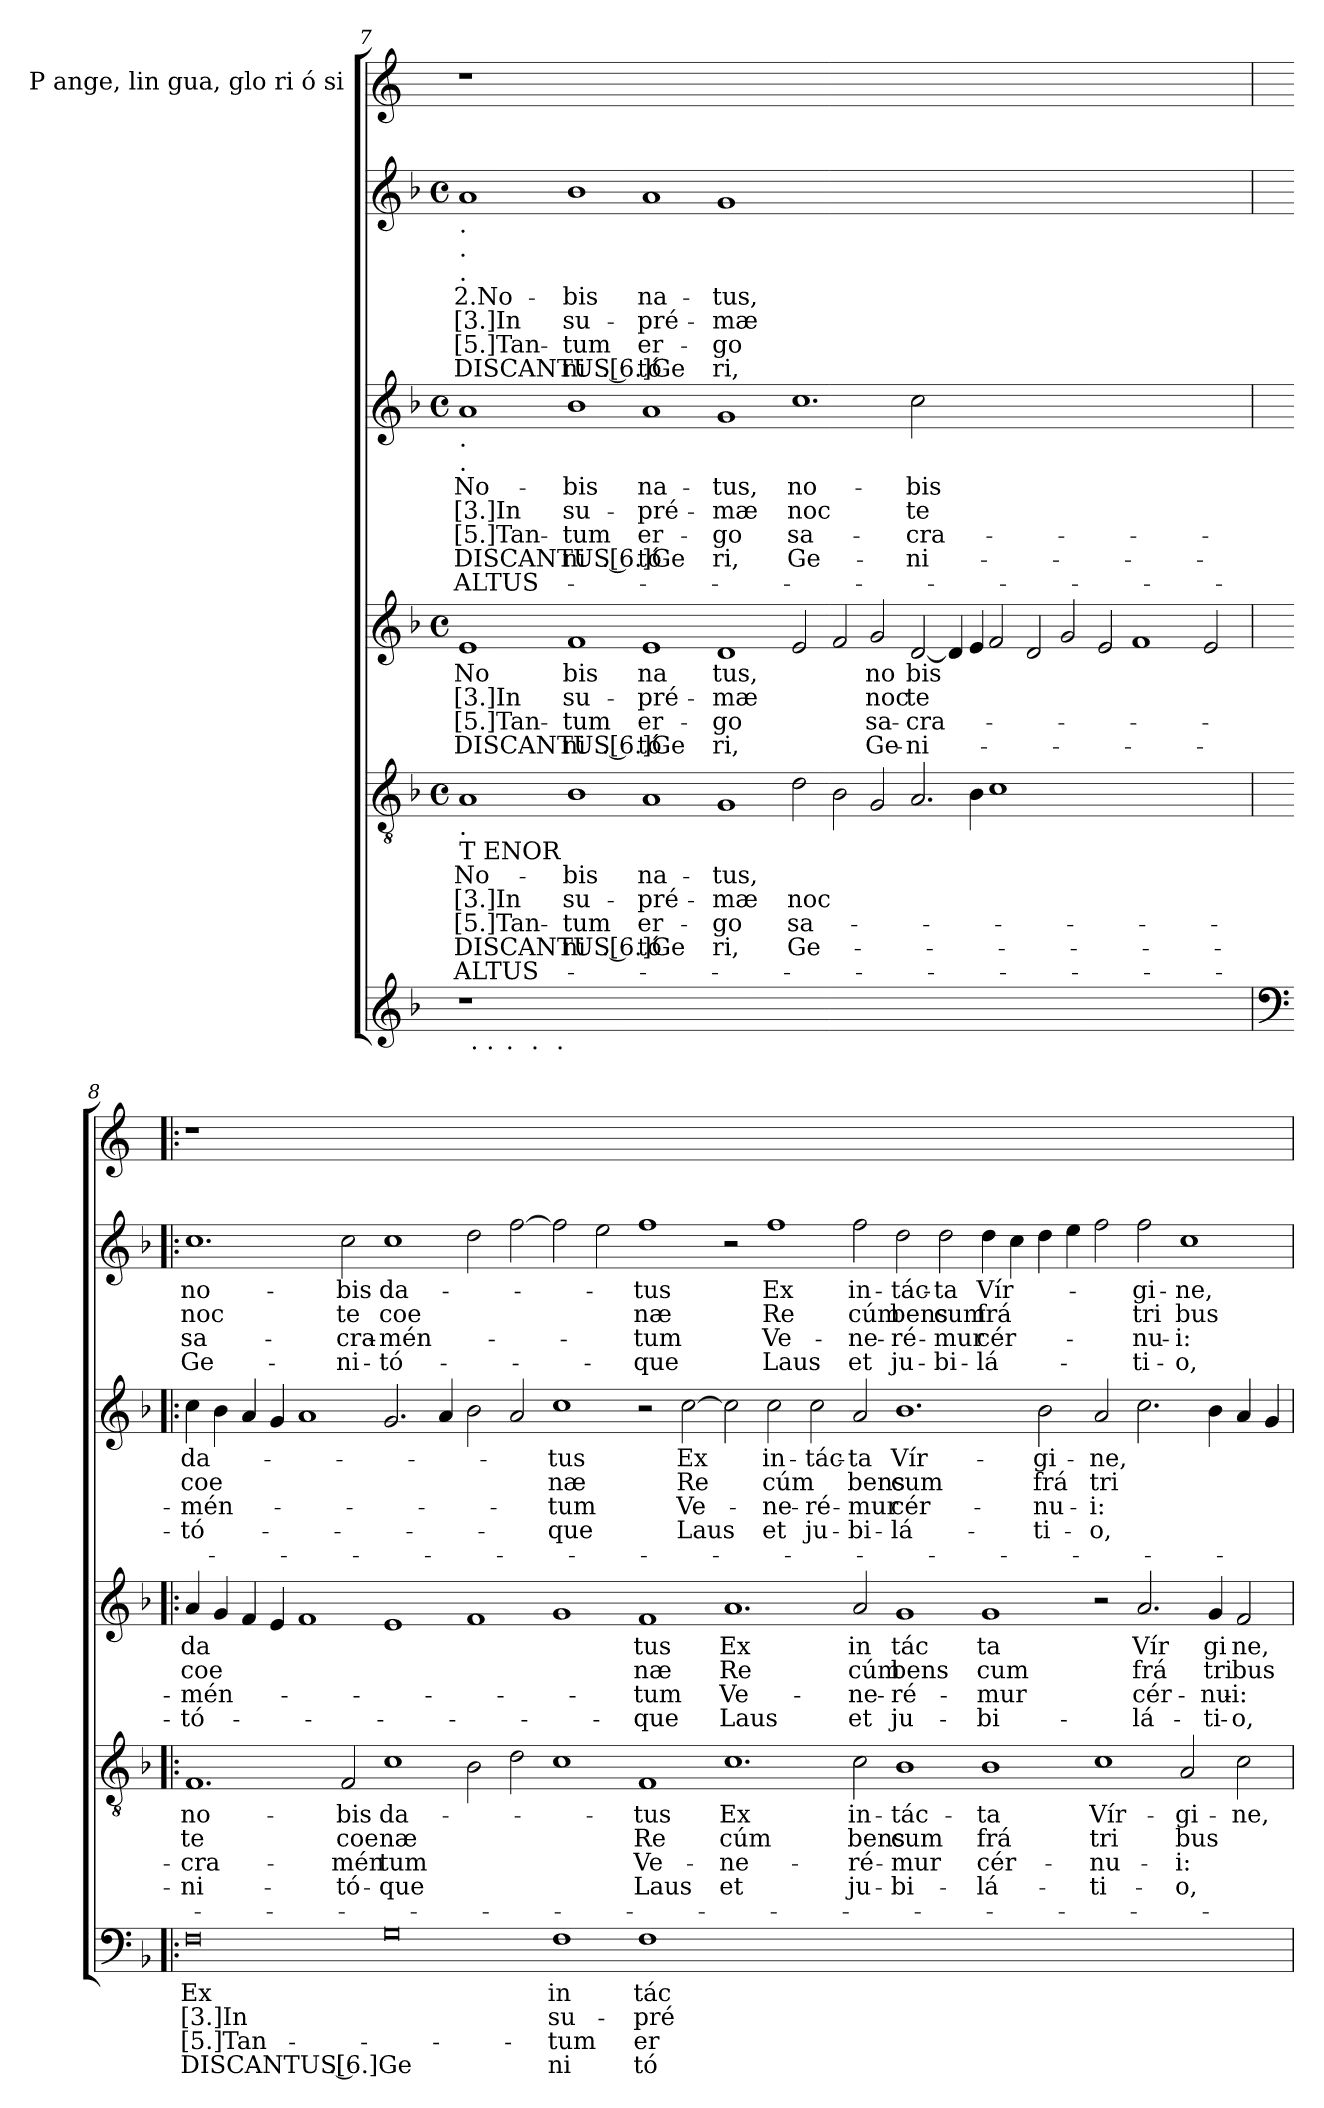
**kern	**text	**text	**text	**text	**kern	**text	**text	**text	**text	**text	**kern	**text	**text	**text	**text	**kern	**text	**text	**text	**text	**text	**kern	**text	**text	**text	**text	**kern
*part6	*part6	*part6	*part6	*part6	*part5	*part5	*part5	*part5	*part5	*part5	*part4	*part4	*part4	*part4	*part4	*part3	*part3	*part3	*part3	*part3	*part3	*part2	*part2	*part2	*part2	*part2	*part1
*staff6	*staff6	*staff6	*staff6	*staff6	*staff5	*staff5	*staff5	*staff5	*staff5	*staff5	*staff4	*staff4	*staff4	*staff4	*staff4	*staff3	*staff3	*staff3	*staff3	*staff3	*staff3	*staff2	*staff2	*staff2	*staff2	*staff2	*staff1
*	*	*	*	*	*	*	*	*	*	*	*	*	*	*	*	*	*	*	*	*	*	*	*	*	*	*	*I"P ange, lin gua, glo ri ó si
!!LO:LB:g=z
*clefG2	*	*	*	*	*clefGv2	*	*	*	*	*	*clefG2	*	*	*	*	*clefG2	*	*	*	*	*	*clefG2	*	*	*	*	*clefG2
*k[b-]	*	*	*	*	*k[b-]	*	*	*	*	*	*k[b-]	*	*	*	*	*k[b-]	*	*	*	*	*	*k[b-]	*	*	*	*	*k[]
*F:	*	*	*	*	*F:	*	*	*	*	*	*F:	*	*	*	*	*F:	*	*	*	*	*	*F:	*	*	*	*	*C:
*	*	*	*	*	*M4/4	*	*	*	*	*	*M4/4	*	*	*	*	*M4/4	*	*	*	*	*	*M4/4	*	*	*	*	*
*	*	*	*	*	*met(c)	*	*	*	*	*	*met(c)	*	*	*	*	*met(c)	*	*	*	*	*	*met(c)	*	*	*	*	*
=7	=7	=7	=7	=7	=7	=7	=7	=7	=7	=7	=7	=7	=7	=7	=7	=7	=7	=7	=7	=7	=7	=7	=7	=7	=7	=7	=7
!	!	!	!	!	!	!	!	!	!	!	!	!	!	!	!	!	!	!	!	!	!	!LO:TX:b:t=.	!	!	!	!	!
!	!	!	!	!	!	!	!	!	!	!	!	!	!	!	!	!	!	!	!	!	!	!LO:TX:b:t=.	!	!	!	!	!
!	!	!	!	!	!	!	!	!	!	!	!	!	!	!	!	!	!	!	!	!	!	!LO:TX:b:t=.	!	!	!	!	!
!	!	!	!	!	!	!	!	!	!	!	!	!	!	!	!	!LO:TX:b:t=.	!	!	!	!	!	!	!	!	!	!	!
!	!	!	!	!	!	!	!	!	!	!	!	!	!	!	!	!LO:TX:b:t=.	!	!	!	!	!	!	!	!	!	!	!
!	!	!	!	!	!LO:TX:b:t=.	!	!	!	!	!	!	!	!	!	!	!	!	!	!	!	!	!	!	!	!	!	!
!	!	!	!	!	!LO:TX:b:t=T ENOR	!	!	!	!	!	!	!	!	!	!	!	!	!	!	!	!	!	!	!	!	!	!
!	!	!	!	!	!	!LO:LY:b	!LO:LY:b	!LO:LY:b	!LO:LY:b	!LO:LY:b	!	!LO:LY:b	!LO:LY:b	!LO:LY:b	!LO:LY:b	!	!LO:LY:b	!LO:LY:b	!LO:LY:b	!LO:LY:b	!LO:LY:b	!	!LO:LY:b:rj	!LO:LY:b:rj	!LO:LY:b:rj	!LO:LY:b:rj	!
*^	*	*	*	*	*	*	*	*	*	*	*	*	*	*	*	*	*	*	*	*	*	*	*	*	*	*	*
*	*^	*	*	*	*	*	*	*	*	*	*	*	*	*	*	*	*	*	*	*	*	*	*	*	*	*	*	*
*	*	*^	*	*	*	*	*	*	*	*	*	*	*	*	*	*	*	*	*	*	*	*	*	*	*	*	*	*	*
*	*	*	*^	*	*	*	*	*	*	*	*	*	*	*	*	*	*	*	*	*	*	*	*	*	*	*	*	*	*	*
*	*	*	*	*^	*	*	*	*	*	*	*	*	*	*	*	*	*	*	*	*	*	*	*	*	*	*	*	*	*	*	*
1r	16.ryy	4ryy	4...ryy	2ryy	2ryy	.	.	.	.	1A	No-	[3.]In	[5.]Tan-	DISCANTUS .[6.]Ge	ALTUS-	1e	No	[3.]In	[5.]Tan-	DISCANTUS .[6.]Ge	1a	No-	[3.]In	[5.]Tan-	DISCANTUS .[6.]Ge	ALTUS-	1a	2.No-	[3.]In	[5.]Tan-	DISCANTUS .[6.]Ge	1r
!	!LO:TX:b:t=.	!	!	!	!	!	!	!	!	!	!	!	!	!	!	!	!	!	!	!	!	!	!	!	!	!	!	!	!	!	!	!
.	1ryy	.	.	.	.	.	.	.	.	.	.	.	.	.	.	.	.	.	.	.	.	.	.	.	.	.	.	.	.	.	.	.
!	!	!LO:TX:b:t=.	!	!	!	!	!	!	!	!	!	!	!	!	!	!	!	!	!	!	!	!	!	!	!	!	!	!	!	!	!	!
.	.	1ryy	.	.	.	.	.	.	.	.	.	.	.	.	.	.	.	.	.	.	.	.	.	.	.	.	.	.	.	.	.	.
!	!	!	!LO:TX:b:t=.	!	!	!	!	!	!	!	!	!	!	!	!	!	!	!	!	!	!	!	!	!	!	!	!	!	!	!	!	!
.	.	.	1ryy	.	.	.	.	.	.	.	.	.	.	.	.	.	.	.	.	.	.	.	.	.	.	.	.	.	.	.	.	.
.	.	.	.	8..ryy	4ryy	.	.	.	.	.	.	.	.	.	.	.	.	.	.	.	.	.	.	.	.	.	.	.	.	.	.	.
!	!	!	!	!LO:TX:b:t=.	!	!	!	!	!	!	!	!	!	!	!	!	!	!	!	!	!	!	!	!	!	!	!	!	!	!	!	!
.	.	.	.	1ryy	.	.	.	.	.	.	.	.	.	.	.	.	.	.	.	.	.	.	.	.	.	.	.	.	.	.	.	.
.	.	.	.	.	8ryy	.	.	.	.	.	.	.	.	.	.	.	.	.	.	.	.	.	.	.	.	.	.	.	.	.	.	.
.	.	.	.	.	32ryy	.	.	.	.	.	.	.	.	.	.	.	.	.	.	.	.	.	.	.	.	.	.	.	.	.	.	.
!	!	!	!	!	!LO:TX:b:t=.	!	!	!	!	!	!	!	!	!	!	!	!	!	!	!	!	!	!	!	!	!	!	!	!	!	!	!
.	.	.	.	.	1ryy	.	.	.	.	.	.	.	.	.	.	.	.	.	.	.	.	.	.	.	.	.	.	.	.	.	.	.
!	!	!	!	!	!	!	!	!	!	!	!LO:LY:b	!LO:LY:b	!LO:LY:b	!LO:LY:b	!	!	!LO:LY:b	!LO:LY:b	!LO:LY:b	!LO:LY:b	!	!LO:LY:b	!LO:LY:b	!LO:LY:b	!LO:LY:b	!	!	!LO:LY:b	!LO:LY:b	!LO:LY:b	!LO:LY:b	!
000ryy	.	.	.	.	.	.	.	.	.	1B-	-bis	su-	-tum	ni	.	1f	bis	su-	-tum	ni	1b-	-bis	su-	-tum	ni	.	1b-	-bis	su-	-tum	ni	000ryy
.	1ryy	.	.	.	.	.	.	.	.	.	.	.	.	.	.	.	.	.	.	.	.	.	.	.	.	.	.	.	.	.	.	.
.	.	1ryy	.	.	.	.	.	.	.	.	.	.	.	.	.	.	.	.	.	.	.	.	.	.	.	.	.	.	.	.	.	.
.	.	.	1ryy	.	.	.	.	.	.	.	.	.	.	.	.	.	.	.	.	.	.	.	.	.	.	.	.	.	.	.	.	.
.	.	.	.	1ryy	.	.	.	.	.	.	.	.	.	.	.	.	.	.	.	.	.	.	.	.	.	.	.	.	.	.	.	.
.	.	.	.	.	1ryy	.	.	.	.	.	.	.	.	.	.	.	.	.	.	.	.	.	.	.	.	.	.	.	.	.	.	.
!	!	!	!	!	!	!	!	!	!	!	!LO:LY:b	!LO:LY:b	!LO:LY:b	!LO:LY:b	!	!	!LO:LY:b	!LO:LY:b	!LO:LY:b	!LO:LY:b	!	!LO:LY:b	!LO:LY:b	!LO:LY:b	!LO:LY:b	!	!	!LO:LY:b	!LO:LY:b	!LO:LY:b	!LO:LY:b	!
.	.	.	.	.	.	.	.	.	.	1A	na-	-pré-	er-	tó	.	1e	na	-pré-	er-	tó	1a	na-	-pré-	er-	tó	.	1a	na-	-pré-	er-	tó	.
.	1ryy	.	.	.	.	.	.	.	.	.	.	.	.	.	.	.	.	.	.	.	.	.	.	.	.	.	.	.	.	.	.	.
.	.	1ryy	.	.	.	.	.	.	.	.	.	.	.	.	.	.	.	.	.	.	.	.	.	.	.	.	.	.	.	.	.	.
.	.	.	1ryy	.	.	.	.	.	.	.	.	.	.	.	.	.	.	.	.	.	.	.	.	.	.	.	.	.	.	.	.	.
.	.	.	.	1ryy	.	.	.	.	.	.	.	.	.	.	.	.	.	.	.	.	.	.	.	.	.	.	.	.	.	.	.	.
.	.	.	.	.	1ryy	.	.	.	.	.	.	.	.	.	.	.	.	.	.	.	.	.	.	.	.	.	.	.	.	.	.	.
!	!	!	!	!	!	!	!	!	!	!	!LO:LY:b	!LO:LY:b	!LO:LY:b	!LO:LY:b	!	!	!LO:LY:b	!LO:LY:b	!LO:LY:b	!LO:LY:b	!	!LO:LY:b	!LO:LY:b	!LO:LY:b	!LO:LY:b	!	!	!LO:LY:b	!LO:LY:b	!LO:LY:b	!LO:LY:b	!
.	.	.	.	.	.	.	.	.	.	1G	-tus,	-mæ	-go	ri,	.	1d	tus,	-mæ	-go	ri,	1g	-tus,	-mæ	-go	ri,	.	1g	-tus,	-mæ	-go	ri,	.
.	1ryy	.	.	.	.	.	.	.	.	.	.	.	.	.	.	.	.	.	.	.	.	.	.	.	.	.	.	.	.	.	.	.
.	.	1ryy	.	.	.	.	.	.	.	.	.	.	.	.	.	.	.	.	.	.	.	.	.	.	.	.	.	.	.	.	.	.
.	.	.	1ryy	.	.	.	.	.	.	.	.	.	.	.	.	.	.	.	.	.	.	.	.	.	.	.	.	.	.	.	.	.
.	.	.	.	1ryy	.	.	.	.	.	.	.	.	.	.	.	.	.	.	.	.	.	.	.	.	.	.	.	.	.	.	.	.
.	.	.	.	.	1ryy	.	.	.	.	.	.	.	.	.	.	.	.	.	.	.	.	.	.	.	.	.	.	.	.	.	.	.
!	!	!	!	!	!	!	!	!	!	!	!	!LO:LY:b	!LO:LY:b	!LO:LY:b	!	!	!	!	!	!	!	!LO:LY:b	!LO:LY:b	!LO:LY:b	!LO:LY:b	!	!	!	!	!	!	!
.	.	.	.	.	.	.	.	.	.	2d\	.	noc	sa-	Ge-	.	2e/	.	.	.	.	1.cc	no-	noc	sa-	Ge-	.	00.ryy	.	.	.	.	.
.	1ryy	.	.	.	.	.	.	.	.	.	.	.	.	.	.	.	.	.	.	.	.	.	.	.	.	.	.	.	.	.	.	.
.	.	1ryy	.	.	.	.	.	.	.	.	.	.	.	.	.	.	.	.	.	.	.	.	.	.	.	.	.	.	.	.	.	.
.	.	.	1ryy	.	.	.	.	.	.	.	.	.	.	.	.	.	.	.	.	.	.	.	.	.	.	.	.	.	.	.	.	.
.	.	.	.	.	.	.	.	.	.	2B-\	.	.	.	.	.	2f/	.	.	.	.	.	.	.	.	.	.	.	.	.	.	.	.
.	.	.	.	1ryy	.	.	.	.	.	.	.	.	.	.	.	.	.	.	.	.	.	.	.	.	.	.	.	.	.	.	.	.
.	.	.	.	.	1ryy	.	.	.	.	.	.	.	.	.	.	.	.	.	.	.	.	.	.	.	.	.	.	.	.	.	.	.
!	!	!	!	!	!	!	!	!	!	!	!	!	!	!	!	!	!LO:LY:b	!LO:LY:b	!LO:LY:b	!LO:LY:b	!	!	!	!	!	!	!	!	!	!	!	!
.	.	.	.	.	.	.	.	.	.	2G/	.	.	.	.	.	2g/	no	noc	sa-	Ge-	.	.	.	.	.	.	.	.	.	.	.	.
.	1ryy	.	.	.	.	.	.	.	.	.	.	.	.	.	.	.	.	.	.	.	.	.	.	.	.	.	.	.	.	.	.	.
.	.	1ryy	.	.	.	.	.	.	.	.	.	.	.	.	.	.	.	.	.	.	.	.	.	.	.	.	.	.	.	.	.	.
.	.	.	1ryy	.	.	.	.	.	.	.	.	.	.	.	.	.	.	.	.	.	.	.	.	.	.	.	.	.	.	.	.	.
!	!	!	!	!	!	!	!	!	!	!	!	!	!	!	!	!	!LO:LY:b	!LO:LY:b	!LO:LY:b	!LO:LY:b	!	!LO:LY:b	!LO:LY:b	!LO:LY:b	!LO:LY:b	!	!	!	!	!	!	!
.	.	.	.	.	.	.	.	.	.	2.A/	.	.	.	.	.	[<2d/	bis	te	-cra-	-ni-	2cc\	-bis	te	-cra-	-ni-	.	.	.	.	.	.	.
.	.	.	.	1ryy	.	.	.	.	.	.	.	.	.	.	.	.	.	.	.	.	.	.	.	.	.	.	.	.	.	.	.	.
.	.	.	.	.	1ryy	.	.	.	.	.	.	.	.	.	.	.	.	.	.	.	.	.	.	.	.	.	.	.	.	.	.	.
.	.	.	.	.	.	.	.	.	.	.	.	.	.	.	.	4d/]	.	.	.	.	00ryy	.	.	.	.	.	.	.	.	.	.	.
.	1ryy	.	.	.	.	.	.	.	.	.	.	.	.	.	.	.	.	.	.	.	.	.	.	.	.	.	.	.	.	.	.	.
.	.	4%15ryy	.	.	.	.	.	.	.	4B-\	.	.	.	.	.	4e/	.	.	.	.	.	.	.	.	.	.	.	.	.	.	.	.
.	.	.	1ryy	.	.	.	.	.	.	.	.	.	.	.	.	.	.	.	.	.	.	.	.	.	.	.	.	.	.	.	.	.
.	.	.	.	.	.	.	.	.	.	1c	.	.	.	.	.	2f/	.	.	.	.	.	.	.	.	.	.	.	.	.	.	.	.
.	.	.	.	1ryy	.	.	.	.	.	.	.	.	.	.	.	.	.	.	.	.	.	.	.	.	.	.	.	.	.	.	.	.
.	.	.	.	.	1ryy	.	.	.	.	.	.	.	.	.	.	.	.	.	.	.	.	.	.	.	.	.	.	.	.	.	.	.
.	.	.	.	.	.	.	.	.	.	.	.	.	.	.	.	2d/	.	.	.	.	.	.	.	.	.	.	.	.	.	.	.	.
.	1ryy	.	.	.	.	.	.	.	.	.	.	.	.	.	.	.	.	.	.	.	.	.	.	.	.	.	.	.	.	.	.	.
.	.	.	1ryy	.	.	.	.	.	.	.	.	.	.	.	.	.	.	.	.	.	.	.	.	.	.	.	.	.	.	.	.	.
.	.	.	.	.	.	.	.	.	.	0ryy	.	.	.	.	.	2g/	.	.	.	.	.	.	.	.	.	.	.	.	.	.	.	.
.	.	.	.	1ryy	.	.	.	.	.	.	.	.	.	.	.	.	.	.	.	.	.	.	.	.	.	.	.	.	.	.	.	.
.	.	.	.	.	1ryy	.	.	.	.	.	.	.	.	.	.	.	.	.	.	.	.	.	.	.	.	.	.	.	.	.	.	.
.	.	.	.	.	.	.	.	.	.	.	.	.	.	.	.	2e/	.	.	.	.	.	.	.	.	.	.	.	.	.	.	.	.
.	1ryy	.	.	.	.	.	.	.	.	.	.	.	.	.	.	.	.	.	.	.	.	.	.	.	.	.	.	.	.	.	.	.
.	.	.	1ryy	.	.	.	.	.	.	.	.	.	.	.	.	.	.	.	.	.	.	.	.	.	.	.	.	.	.	.	.	.
.	.	.	.	.	.	.	.	.	.	.	.	.	.	.	.	1f	.	.	.	.	.	.	.	.	.	.	.	.	.	.	.	.
.	.	.	.	1ryy	.	.	.	.	.	.	.	.	.	.	.	.	.	.	.	.	.	.	.	.	.	.	.	.	.	.	.	.
.	.	.	.	.	1ryy	.	.	.	.	.	.	.	.	.	.	.	.	.	.	.	.	.	.	.	.	.	.	.	.	.	.	.
1ryy	.	.	.	.	.	.	.	.	.	.	.	.	.	.	.	.	.	.	.	.	.	.	.	.	.	.	.	.	.	.	.	1ryy
.	2ryy	.	.	.	.	.	.	.	.	.	.	.	.	.	.	.	.	.	.	.	.	.	.	.	.	.	.	.	.	.	.	.
.	.	.	2ryy	.	.	.	.	.	.	.	.	.	.	.	.	.	.	.	.	.	.	.	.	.	.	.	.	.	.	.	.	.
.	.	.	.	.	.	.	.	.	.	2ryy	.	.	.	.	.	2e/	.	.	.	.	.	.	.	.	.	.	.	.	.	.	.	.
.	4ryy	.	.	.	.	.	.	.	.	.	.	.	.	.	.	.	.	.	.	.	.	.	.	.	.	.	.	.	.	.	.	.
.	.	.	.	4ryy	.	.	.	.	.	.	.	.	.	.	.	.	.	.	.	.	.	.	.	.	.	.	.	.	.	.	.	.
.	8ryy	.	.	.	.	.	.	.	.	.	.	.	.	.	.	.	.	.	.	.	.	.	.	.	.	.	.	.	.	.	.	.
.	.	.	.	.	16.ryy	.	.	.	.	.	.	.	.	.	.	.	.	.	.	.	.	.	.	.	.	.	.	.	.	.	.	.
.	32ryy	.	32ryy	32ryy	.	.	.	.	.	.	.	.	.	.	.	.	.	.	.	.	.	.	.	.	.	.	.	.	.	.	.	.
*v	*v	*v	*v	*v	*v	*	*	*	*	*	*	*	*	*	*	*	*	*	*	*	*	*	*	*	*	*	*	*	*	*	*	*
!!LO:PB:g=z
=8!|:	=8!|:	=8!|:	=8!|:	=8!|:	=8!|:	=8!|:	=8!|:	=8!|:	=8!|:	=8!|:	=8!|:	=8!|:	=8!|:	=8!|:	=8!|:	=8!|:	=8!|:	=8!|:	=8!|:	=8!|:	=8!|:	=8!|:	=8!|:	=8!|:	=8!|:	=8!|:	=8!|:
*clefF4	*	*	*	*	*	*	*	*	*	*	*	*	*	*	*	*	*	*	*	*	*	*	*	*	*	*	*
*^	*	*	*	*	*	*	*	*	*	*	*	*	*	*	*	*	*	*	*	*	*	*	*	*	*	*	*
*	*^	*	*	*	*	*	*	*	*	*	*	*	*	*	*	*	*	*	*	*	*	*	*	*	*	*	*	*
*	*	*^	*	*	*	*	*	*	*	*	*	*	*	*	*	*	*	*	*	*	*	*	*	*	*	*	*	*	*
*	*	*	*^	*	*	*	*	*	*	*	*	*	*	*	*	*	*	*	*	*	*	*	*	*	*	*	*	*	*	*
*	*	*	*	*^	*	*	*	*	*	*	*	*	*	*	*	*	*	*	*	*	*	*	*	*	*	*	*	*	*	*	*
!LO:TX:b:t=.	!	!	!	!	!	!	!	!	!	!	!	!	!	!	!	!	!	!	!	!	!	!	!	!	!	!	!	!	!	!	!	!
!LO:TX:b:t=.	!	!	!	!	!	!	!	!	!	!	!	!	!	!	!	!	!	!	!	!	!	!	!	!	!	!	!	!	!	!	!	!
!LO:TX:b:t=.	!	!	!	!	!	!	!	!	!	!	!	!	!	!	!	!	!	!	!	!	!	!	!	!	!	!	!	!	!	!	!	!
!	!	!	!	!	!	!LO:LY:b	!LO:LY:b	!LO:LY:b	!LO:LY:b	!	!LO:LY:b	!LO:LY:b	!LO:LY:b	!LO:LY:b	!	!	!LO:LY:b	!LO:LY:b	!LO:LY:b	!LO:LY:b	!	!LO:LY:b	!LO:LY:b	!LO:LY:b	!LO:LY:b	!	!	!LO:LY:b	!LO:LY:b	!LO:LY:b	!LO:LY:b	!
*v	*v	*v	*v	*v	*v	*	*	*	*	*	*	*	*	*	*	*	*	*	*	*	*	*	*	*	*	*	*	*	*	*	*	*
0F	Ex	[3.]In	[5.]Tan-	DISCANTUS .[6.]Ge	1.F	no-	te	-cra-	-ni-	.	4a/	da	coe	-mén-	-tó-	4cc\	da-	coe	-mén-	-tó-	.	1.cc	no-	noc	sa-	Ge-	1r
.	.	.	.	.	.	.	.	.	.	.	4g/	.	.	.	.	4b-\	.	.	.	.	.	.	.	.	.	.	.
.	.	.	.	.	.	.	.	.	.	.	4f/	.	.	.	.	4a/	.	.	.	.	.	.	.	.	.	.	.
.	.	.	.	.	.	.	.	.	.	.	4e/	.	.	.	.	4g/	.	.	.	.	.	.	.	.	.	.	.
.	.	.	.	.	.	.	.	.	.	.	1f	.	.	.	.	1a	.	.	.	.	.	.	.	.	.	.	000ryy
!	!	!	!	!	!	!LO:LY:b	!LO:LY:b	!LO:LY:b	!LO:LY:b	!	!	!	!	!	!	!	!	!	!	!	!	!	!LO:LY:b	!LO:LY:b	!LO:LY:b	!LO:LY:b	!
.	.	.	.	.	2F/	-bis	coe	-mén-	-tó-	.	.	.	.	.	.	.	.	.	.	.	.	2cc\	-bis	te	-cra-	-ni-	.
!	!	!	!	!	!	!LO:LY:b	!LO:LY:b	!LO:LY:b	!LO:LY:b	!	!	!	!	!	!	!	!	!	!	!	!	!	!LO:LY:b	!LO:LY:b	!LO:LY:b	!LO:LY:b	!
0G	.	.	.	.	1c	da-	næ	-tum	-que	.	1e	.	.	.	.	2.g/	.	.	.	.	.	1cc	da-	coe	-mén-	-tó-	.
.	.	.	.	.	.	.	.	.	.	.	.	.	.	.	.	4a/	.	.	.	.	.	.	.	.	.	.	.
.	.	.	.	.	2B-\	.	.	.	.	.	1f	.	.	.	.	2b-\	.	.	.	.	.	2dd\	.	.	.	.	.
.	.	.	.	.	2d\	.	.	.	.	.	.	.	.	.	.	2a/	.	.	.	.	.	[>2ff\	.	.	.	.	.
!	!LO:LY:b	!LO:LY:b	!LO:LY:b	!LO:LY:b	!	!	!	!	!	!	!	!	!	!	!	!	!LO:LY:b	!LO:LY:b	!LO:LY:b	!LO:LY:b	!	!	!	!	!	!	!
1F	in	su-	-tum	ni	1c	.	.	.	.	.	1g	.	.	.	.	1cc	-tus	næ	-tum	-que	.	2ff\]	.	.	.	.	.
.	.	.	.	.	.	.	.	.	.	.	.	.	.	.	.	.	.	.	.	.	.	2ee\	.	.	.	.	.
!	!LO:LY:b	!LO:LY:b	!LO:LY:b	!LO:LY:b	!	!LO:LY:b	!LO:LY:b	!LO:LY:b	!LO:LY:b	!	!	!LO:LY:b	!LO:LY:b	!LO:LY:b	!LO:LY:b	!	!	!	!	!	!	!	!LO:LY:b	!LO:LY:b	!LO:LY:b	!LO:LY:b	!
1F	tác	-pré-	er-	tó	1F	-tus	Re	Ve-	Laus	.	1f	tus	næ	-tum	-que	2r	.	.	.	.	.	1ff	-tus	næ	-tum	-que	.
!	!	!	!	!	!	!	!	!	!	!	!	!	!	!	!	!	!LO:LY:b	!LO:LY:b	!LO:LY:b	!LO:LY:b	!	!	!	!	!	!	!
.	.	.	.	.	.	.	.	.	.	.	.	.	.	.	.	[>2cc\	Ex	Re	Ve-	Laus	.	.	.	.	.	.	.
!	!	!	!	!	!	!LO:LY:b	!LO:LY:b	!LO:LY:b	!LO:LY:b	!	!	!LO:LY:b	!LO:LY:b	!LO:LY:b	!LO:LY:b	!	!	!	!	!	!	!	!	!	!	!	!
00.ryy	.	.	.	.	1.c	Ex	cúm	-ne-	et	.	1.a	Ex	Re	Ve-	Laus	2cc\]	.	.	.	.	.	2r	.	.	.	.	.
!	!	!	!	!	!	!	!	!	!	!	!	!	!	!	!	!	!LO:LY:b	!LO:LY:b	!LO:LY:b	!LO:LY:b	!	!	!LO:LY:b	!LO:LY:b	!LO:LY:b	!LO:LY:b	!
.	.	.	.	.	.	.	.	.	.	.	.	.	.	.	.	2cc\	in-	cúm	-ne-	et	.	1ff	Ex	Re	Ve-	Laus	.
!	!	!	!	!	!	!	!	!	!	!	!	!	!	!	!	!	!LO:LY:b	!	!LO:LY:b	!LO:LY:b	!	!	!	!	!	!	!
.	.	.	.	.	.	.	.	.	.	.	.	.	.	.	.	2cc\	-tác-	.	-ré-	ju-	.	.	.	.	.	.	.
!	!	!	!	!	!	!LO:LY:b	!LO:LY:b	!LO:LY:b	!LO:LY:b	!	!	!LO:LY:b	!LO:LY:b	!LO:LY:b	!LO:LY:b	!	!LO:LY:b	!LO:LY:b	!LO:LY:b	!LO:LY:b	!	!	!LO:LY:b	!LO:LY:b	!LO:LY:b	!LO:LY:b	!
.	.	.	.	.	2c\	in-	bens	-ré-	ju-	.	2a/	in	cúm	-ne-	et	2a/	-ta	bens	-mur	-bi-	.	2ff\	in-	cúm	-ne-	et	.
!	!	!	!	!	!	!LO:LY:b	!LO:LY:b	!LO:LY:b	!LO:LY:b	!	!	!LO:LY:b	!LO:LY:b	!LO:LY:b	!LO:LY:b	!	!LO:LY:b	!LO:LY:b	!LO:LY:b	!LO:LY:b	!	!	!LO:LY:b	!LO:LY:b	!LO:LY:b	!LO:LY:b	!
.	.	.	.	.	1B-	-tác-	cum	-mur	-bi-	.	1g	tác	bens	-ré-	ju-	1.b-	Vír-	cum	cér-	-lá-	.	2dd\	-tác-	bens	-ré-	ju-	.
!	!	!	!	!	!	!	!	!	!	!	!	!	!	!	!	!	!	!	!	!	!	!	!LO:LY:b	!LO:LY:b	!LO:LY:b	!LO:LY:b	!
.	.	.	.	.	.	.	.	.	.	.	.	.	.	.	.	.	.	.	.	.	.	2dd\	-ta	cum	-mur	-bi-	.
!	!	!	!	!	!	!LO:LY:b	!LO:LY:b	!LO:LY:b	!LO:LY:b	!	!	!LO:LY:b	!LO:LY:b	!LO:LY:b	!LO:LY:b	!	!	!	!	!	!	!	!LO:LY:b	!LO:LY:b	!LO:LY:b	!LO:LY:b	!
.	.	.	.	.	1B-	-ta	frá	cér-	-lá-	.	1g	ta	cum	-mur	-bi-	.	.	.	.	.	.	4dd\	Vír-	frá	cér-	-lá-	0.ryy
.	.	.	.	.	.	.	.	.	.	.	.	.	.	.	.	.	.	.	.	.	.	4cc\	.	.	.	.	.
!	!	!	!	!	!	!	!	!	!	!	!	!	!	!	!	!	!LO:LY:b	!LO:LY:b	!LO:LY:b	!LO:LY:b	!	!	!	!	!	!	!
.	.	.	.	.	.	.	.	.	.	.	.	.	.	.	.	2b-\	-gi-	frá	-nu-	-ti-	.	4dd\	.	.	.	.	.
.	.	.	.	.	.	.	.	.	.	.	.	.	.	.	.	.	.	.	.	.	.	4ee\	.	.	.	.	.
!	!	!	!	!	!	!LO:LY:b	!LO:LY:b	!LO:LY:b	!LO:LY:b	!	!	!	!	!	!	!	!LO:LY:b	!LO:LY:b	!LO:LY:b	!LO:LY:b	!	!	!	!	!	!	!
.	.	.	.	.	1c	Vír-	tri	-nu-	-ti-	.	2r	.	.	.	.	2a/	-ne,	tri	-i:	-o,	.	2ff\	.	.	.	.	.
!	!	!	!	!	!	!	!	!	!	!	!	!LO:LY:b	!LO:LY:b	!LO:LY:b	!LO:LY:b	!	!	!	!	!	!	!	!LO:LY:b	!LO:LY:b	!LO:LY:b	!LO:LY:b	!
.	.	.	.	.	.	.	.	.	.	.	2.a/	Vír	frá	cér-	-lá-	2.cc\	.	.	.	.	.	2ff\	-gi-	tri	-nu-	-ti-	.
!	!	!	!	!	!	!LO:LY:b	!LO:LY:b	!LO:LY:b	!LO:LY:b	!	!	!	!	!	!	!	!	!	!	!	!	!	!LO:LY:b	!LO:LY:b	!LO:LY:b	!LO:LY:b	!
.	.	.	.	.	2A/	-gi-	bus	-i:	-o,	.	.	.	.	.	.	.	.	.	.	.	.	1cc	-ne,	bus	-i:	-o,	.
!	!	!	!	!	!	!	!	!	!	!	!	!LO:LY:b	!LO:LY:b	!LO:LY:b	!LO:LY:b	!	!	!	!	!	!	!	!	!	!	!	!
.	.	.	.	.	.	.	.	.	.	.	4g/	gi	tri	-nu-	-ti-	4b-\	.	.	.	.	.	.	.	.	.	.	.
!	!	!	!	!	!	!LO:LY:b	!	!	!	!	!	!LO:LY:b	!LO:LY:b	!LO:LY:b	!LO:LY:b	!	!	!	!	!	!	!	!	!	!	!	!
.	.	.	.	.	2c\	-ne,	.	.	.	.	2f/	ne,	bus	-i:	-o,	4a/	.	.	.	.	.	.	.	.	.	.	.
.	.	.	.	.	.	.	.	.	.	.	.	.	.	.	.	4g/	.	.	.	.	.	.	.	.	.	.	.
=	=	=	=	=	=	=	=	=	=	=	=	=	=	=	=	=	=	=	=	=	=	=	=	=	=	=	=
*-	*-	*-	*-	*-	*-	*-	*-	*-	*-	*-	*-	*-	*-	*-	*-	*-	*-	*-	*-	*-	*-	*-	*-	*-	*-	*-	*-
